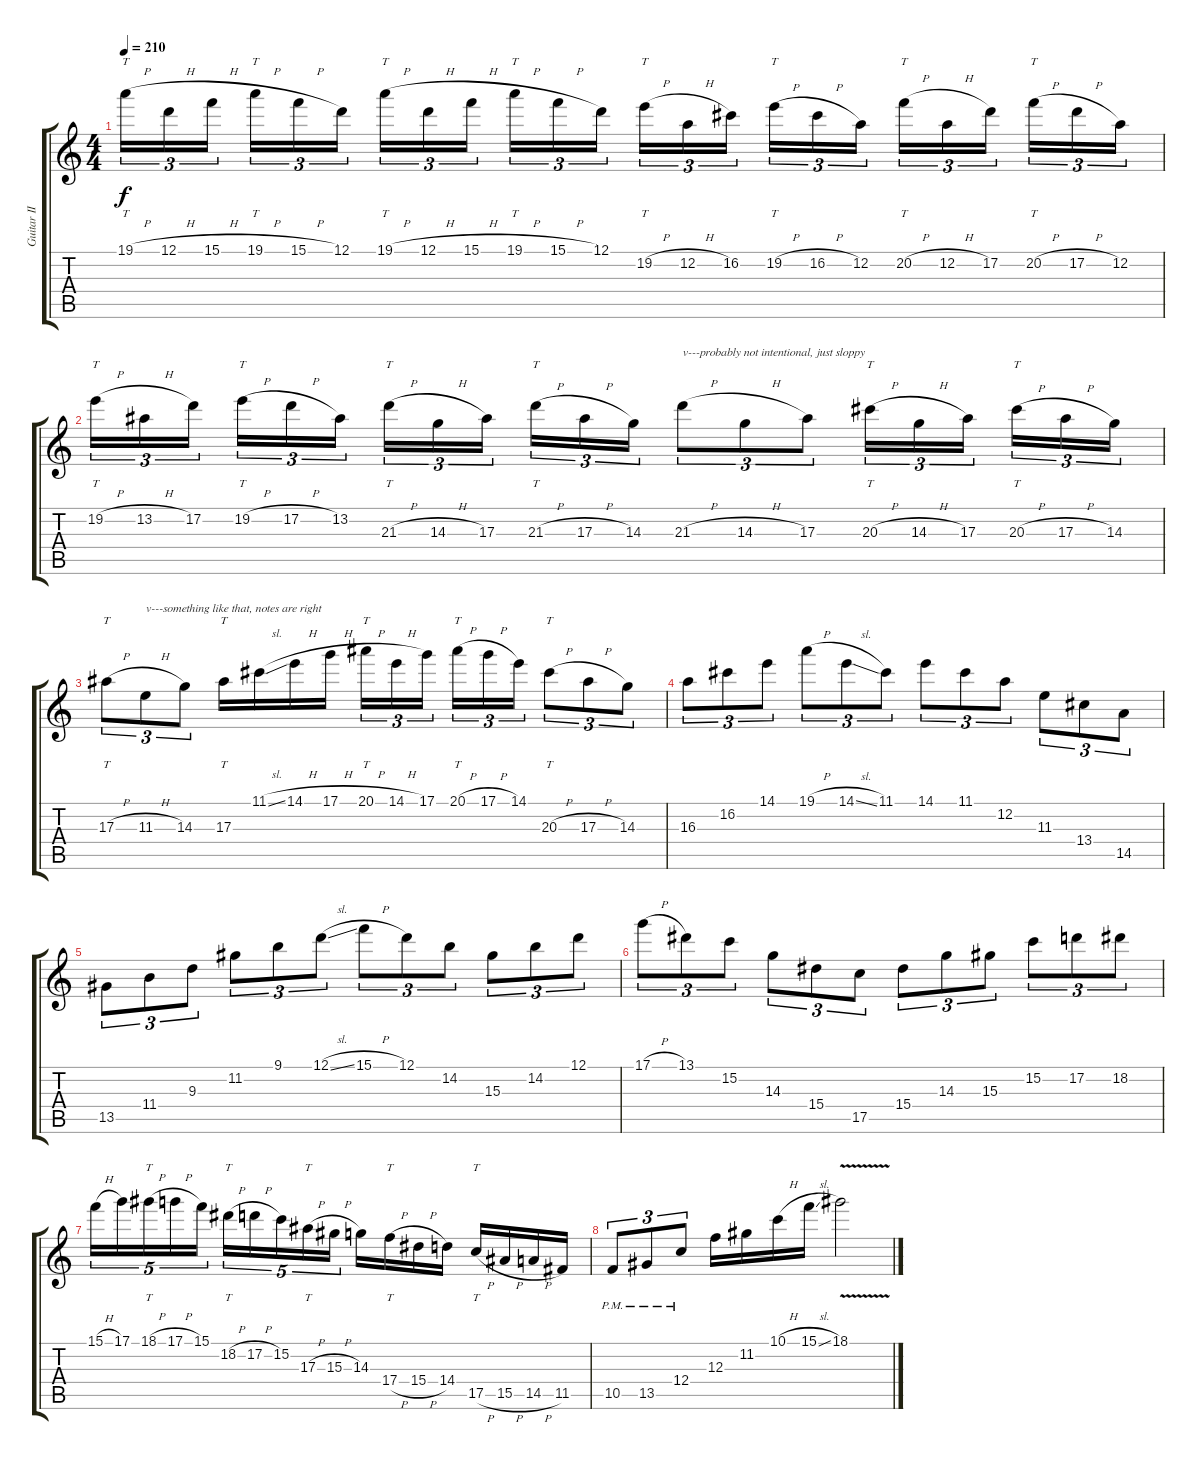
\track ("Guitar II" "Guitar II") {instrument overdrivenguitar}
\staff {score tabs}
\tuning (D4 A3 F3 C3 G2 D2) {hide}
\ts (4 4)
\tempo 210
\clef g2
\ks c
19.1{h}.16{tt tu (3 2) dy f} 12.1{h}.16{tu (3 2)} 15.1{h}.16{tu (3 2) beam splitsecondary} 19.1{h}.16{tt tu (3 2)} 15.1{h}.16{tu (3 2)} 12.1.16{tu (3 2)} 19.1{h}.16{tt tu (3 2)} 12.1{h}.16{tu (3 2)} 15.1{h}.16{tu (3 2) beam splitsecondary} 19.1{h}.16{tt tu (3 2)} 15.1{h}.16{tu (3 2)} 12.1.16{tu (3 2)} 19.2{h}.16{tt tu (3 2)} 12.2{h}.16{tu (3 2)} 16.2.16{tu (3 2) beam splitsecondary} 19.2{h}.16{tt tu (3 2)} 16.2{h}.16{tu (3 2)} 12.2.16{tu (3 2)} 20.2{h}.16{tt tu (3 2)} 12.2{h}.16{tu (3 2)} 17.2.16{tu (3 2) beam splitsecondary} 20.2{h}.16{tt tu (3 2)} 17.2{h}.16{tu (3 2)} 12.2.16{tu (3 2)} |
19.2{h}.16{tt tu (3 2)} 13.2{h}.16{tu (3 2)} 17.2.16{tu (3 2) beam splitsecondary} 19.2{h}.16{tt tu (3 2)} 17.2{h}.16{tu (3 2)} 13.2.16{tu (3 2)} 21.3{h}.16{tt tu (3 2)} 14.3{h}.16{tu (3 2)} 17.3.16{tu (3 2) beam splitsecondary} 21.3{h}.16{tt tu (3 2)} 17.3{h}.16{tu (3 2)} 14.3.16{tu (3 2)} 21.3{h}.8{tu (3 2) txt "v---probably not intentional, just sloppy"} 14.3{h}.8{tu (3 2)} 17.3.8{tu (3 2)} 20.3{h}.16{tt tu (3 2)} 14.3{h}.16{tu (3 2)} 17.3.16{tu (3 2) beam splitsecondary} 20.3{h}.16{tt tu (3 2)} 17.3{h}.16{tu (3 2)} 14.3.16{tu (3 2)} |
17.3{h}.8{tt tu (3 2)} 11.3{h}.8{tu (3 2) txt "v---something like that, notes are right"} 14.3.8{tu (3 2)} 17.3.16{tt} 11.1{sl}.16 14.1{h}.16 17.1{h}.16 20.1{h}.16{tt tu (3 2)} 14.1{h}.16{tu (3 2)} 17.1.16{tu (3 2) beam splitsecondary} 20.1{h}.16{tt tu (3 2)} 17.1{h}.16{tu (3 2)} 14.1.16{tu (3 2)} 20.3{h}.8{tt tu (3 2)} 17.3{h}.8{tu (3 2)} 14.3.8{tu (3 2)} |
16.3.8{tu (3 2)} 16.2.8{tu (3 2)} 14.1.8{tu (3 2)} 19.1{h}.8{tu (3 2)} 14.1{sl}.8{tu (3 2)} 11.1.8{tu (3 2)} 14.1.8{tu (3 2)} 11.1.8{tu (3 2)} 12.2.8{tu (3 2)} 11.3.8{tu (3 2)} 13.4.8{tu (3 2)} 14.5.8{tu (3 2)} |
13.5.8{tu (3 2)} 11.4.8{tu (3 2)} 9.3.8{tu (3 2)} 11.2.8{tu (3 2)} 9.1.8{tu (3 2)} 12.1{sl}.8{tu (3 2)} 15.1{h}.8{tu (3 2)} 12.1.8{tu (3 2)} 14.2.8{tu (3 2)} 15.3.8{tu (3 2)} 14.2.8{tu (3 2)} 12.1.8{tu (3 2)} |
17.1{h}.8{tu (3 2)} 13.1.8{tu (3 2)} 15.2.8{tu (3 2)} 14.3.8{tu (3 2)} 15.4.8{tu (3 2)} 17.5.8{tu (3 2)} 15.4.8{tu (3 2)} 14.3.8{tu (3 2)} 15.3.8{tu (3 2)} 15.2.8{tu (3 2)} 17.2.8{tu (3 2)} 18.2.8{tu (3 2)} |
15.1{h}.16{tu (5 4)} 17.1.16{tu (5 4)} 18.1{h}.16{tt tu (5 4)} 17.1{h}.16{tu (5 4)} 15.1.16{tu (5 4)} 18.2{h}.16{tt tu (5 4)} 17.2{h}.16{tu (5 4)} 15.2.16{tu (5 4)} 17.3{h}.16{tt tu (5 4)} 15.3{h}.16{tu (5 4)} 14.3.16 17.4{h}.16{tt} 15.4{h}.16 14.4.16 17.5{h}.16{tt} 15.5{h}.16 14.5{h}.16 11.5.16 |
10.5{pm}.8{tu (3 2)} 13.5{pm}.8{tu (3 2)} 12.4{pm}.8{tu (3 2)} 12.3.16 11.2.16 10.1{h}.16 15.1{sl}.16 18.1{v}.2
